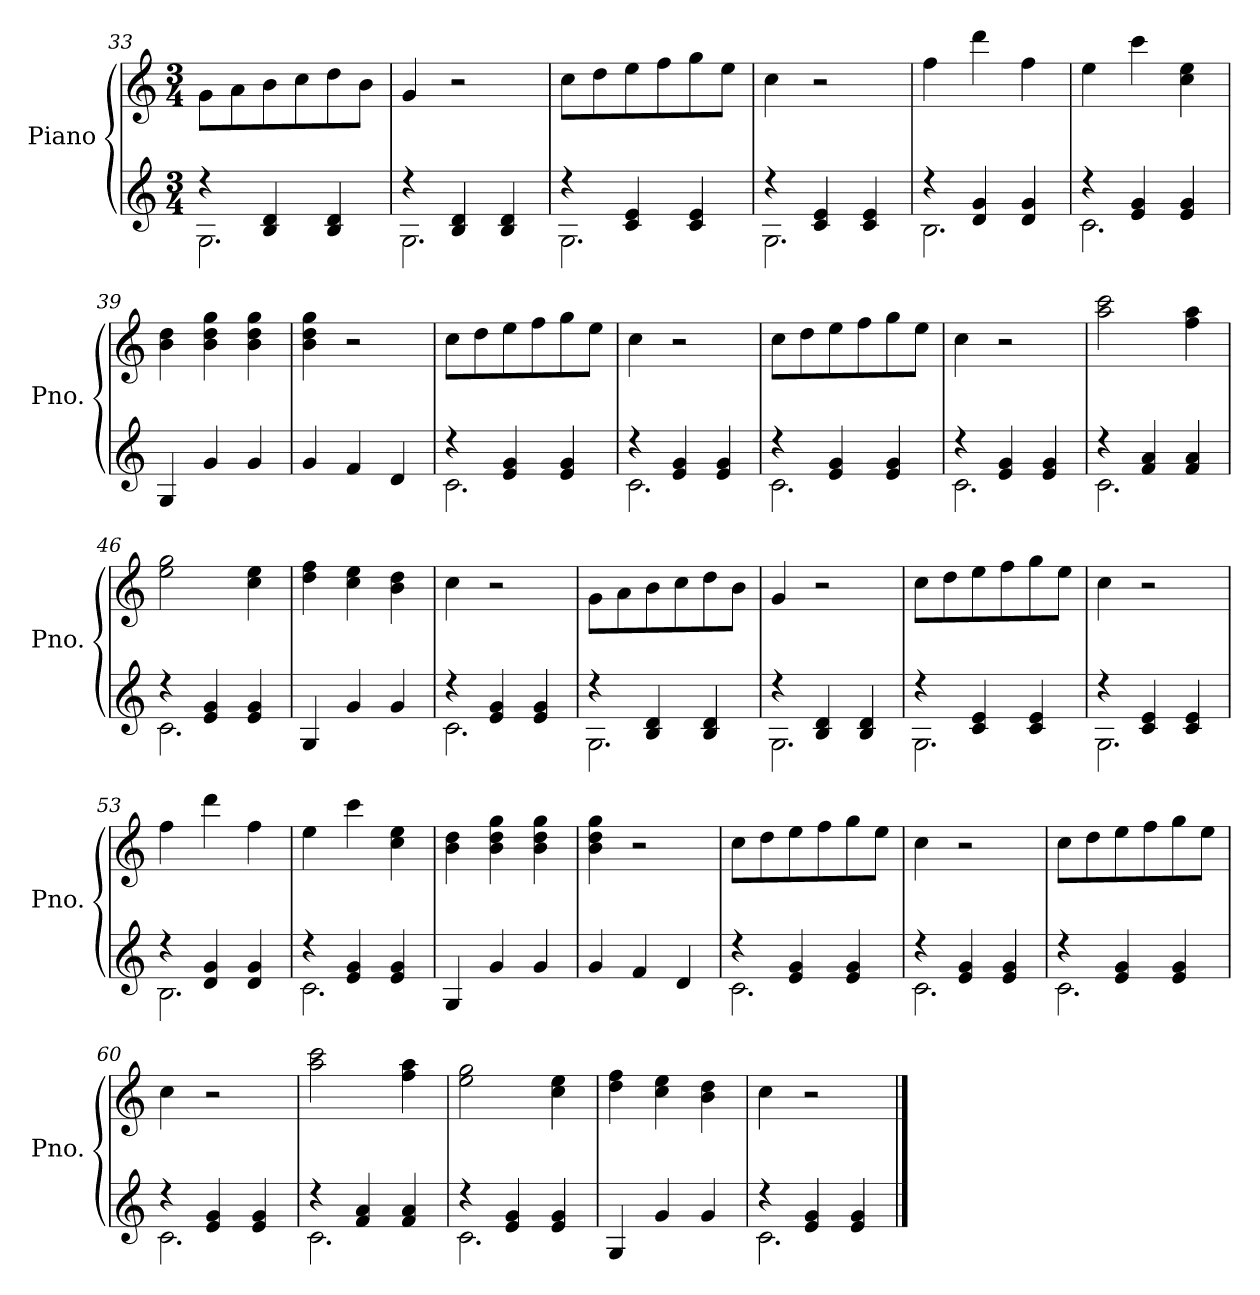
**kern	**kern
*part1	*part1
*staff2	*staff1
*I"Piano	*
*I'Pno.	*
*clefG2	*clefG2
*k[]	*k[]
*M3/4	*M3/4
=33	=33
*^	*
4r	2.G\	8g\L
.	.	8a\
4B/ 4d/	.	8b\
.	.	8cc\
4B/ 4d/	.	8dd\
.	.	8b\J
=34	=34	=34
4r	2.G\	4g/
4B/ 4d/	.	2r
4B/ 4d/	.	.
=35	=35	=35
4r	2.G\	8cc\L
.	.	8dd\
4c/ 4e/	.	8ee\
.	.	8ff\
4c/ 4e/	.	8gg\
.	.	8ee\J
=36	=36	=36
4r	2.G\	4cc\
4c/ 4e/	.	2r
4c/ 4e/	.	.
=37	=37	=37
4r	2.B\	4ff\
4d/ 4g/	.	4ddd\
4d/ 4g/	.	4ff\
=38	=38	=38
4r	2.c\	4ee\
4e/ 4g/	.	4ccc\
4e/ 4g/	.	4cc\ 4ee\
*v	*v	*
=39	=39
4G/	4b\ 4dd\
4g/	4b\ 4dd\ 4gg\
4g/	4b\ 4dd\ 4gg\
!!LO:LB:g=z
=40	=40
4g/	4b\ 4dd\ 4gg\
4f/	2r
4d/	.
=41	=41
*^	*
4r	2.c\	8cc\L
.	.	8dd\
4e/ 4g/	.	8ee\
.	.	8ff\
4e/ 4g/	.	8gg\
.	.	8ee\J
=42	=42	=42
4r	2.c\	4cc\
4e/ 4g/	.	2r
4e/ 4g/	.	.
=43	=43	=43
4r	2.c\	8cc\L
.	.	8dd\
4e/ 4g/	.	8ee\
.	.	8ff\
4e/ 4g/	.	8gg\
.	.	8ee\J
=44	=44	=44
4r	2.c\	4cc\
4e/ 4g/	.	2r
4e/ 4g/	.	.
=45	=45	=45
4r	2.c\	2aa\ 2ccc\
4f/ 4a/	.	.
4f/ 4a/	.	4ff\ 4aa\
=46	=46	=46
4r	2.c\	2ee\ 2gg\
4e/ 4g/	.	.
4e/ 4g/	.	4cc\ 4ee\
*v	*v	*
=47	=47
4G/	4dd\ 4ff\
4g/	4cc\ 4ee\
4g/	4b\ 4dd\
=48	=48
*^	*
4r	2.c\	4cc\
4e/ 4g/	.	2r
4e/ 4g/	.	.
=49	=49	=49
4r	2.G\	8g\L
.	.	8a\
4B/ 4d/	.	8b\
.	.	8cc\
4B/ 4d/	.	8dd\
.	.	8b\J
!!LO:PB:g=z
=50	=50	=50
4r	2.G\	4g/
4B/ 4d/	.	2r
4B/ 4d/	.	.
=51	=51	=51
4r	2.G\	8cc\L
.	.	8dd\
4c/ 4e/	.	8ee\
.	.	8ff\
4c/ 4e/	.	8gg\
.	.	8ee\J
=52	=52	=52
4r	2.G\	4cc\
4c/ 4e/	.	2r
4c/ 4e/	.	.
=53	=53	=53
4r	2.B\	4ff\
4d/ 4g/	.	4ddd\
4d/ 4g/	.	4ff\
=54	=54	=54
4r	2.c\	4ee\
4e/ 4g/	.	4ccc\
4e/ 4g/	.	4cc\ 4ee\
*v	*v	*
=55	=55
4G/	4b\ 4dd\
4g/	4b\ 4dd\ 4gg\
4g/	4b\ 4dd\ 4gg\
=56	=56
4g/	4b\ 4dd\ 4gg\
4f/	2r
4d/	.
=57	=57
*^	*
4r	2.c\	8cc\L
.	.	8dd\
4e/ 4g/	.	8ee\
.	.	8ff\
4e/ 4g/	.	8gg\
.	.	8ee\J
=58	=58	=58
4r	2.c\	4cc\
4e/ 4g/	.	2r
4e/ 4g/	.	.
!!LO:LB:g=z
=59	=59	=59
4r	2.c\	8cc\L
.	.	8dd\
4e/ 4g/	.	8ee\
.	.	8ff\
4e/ 4g/	.	8gg\
.	.	8ee\J
=60	=60	=60
4r	2.c\	4cc\
4e/ 4g/	.	2r
4e/ 4g/	.	.
=61	=61	=61
4r	2.c\	2aa\ 2ccc\
4f/ 4a/	.	.
4f/ 4a/	.	4ff\ 4aa\
=62	=62	=62
4r	2.c\	2ee\ 2gg\
4e/ 4g/	.	.
4e/ 4g/	.	4cc\ 4ee\
*v	*v	*
=63	=63
4G/	4dd\ 4ff\
4g/	4cc\ 4ee\
4g/	4b\ 4dd\
=64	=64
*^	*
4r	2.c\	4cc\
4e/ 4g/	.	2r
4e/ 4g/	.	.
*v	*v	*
==	==
*-	*-
